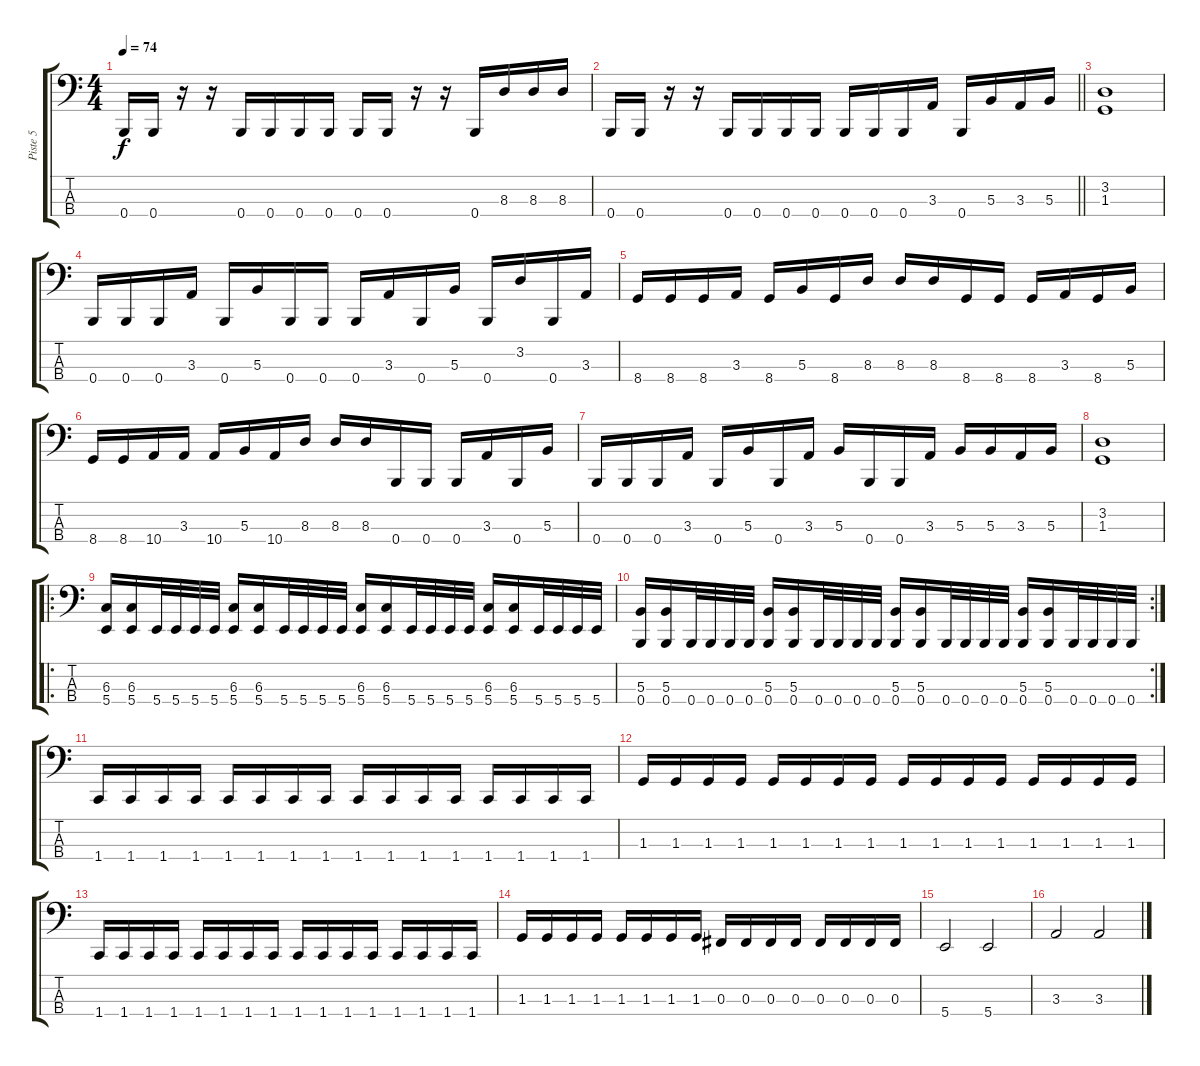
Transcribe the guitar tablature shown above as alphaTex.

\track ("Piste 5" "Piste 5") {instrument fretlessbass}
\staff {score tabs}
\tuning (E2 B1 Gb1 B0) {hide}
\ts (4 4)
\tempo 74
\clef f4
\ks c
0.4.16{dy f} 0.4.16 r.16 r.16 0.4.16 0.4.16 0.4.16 0.4.16 0.4.16 0.4.16 r.16 r.16 0.4.16 8.3.16 8.3.16 8.3.16 |
\barLineRight lightlight
0.4.16 0.4.16 r.16 r.16 0.4.16 0.4.16 0.4.16 0.4.16 0.4.16 0.4.16 0.4.16 3.3.16 0.4.16 5.3.16 3.3.16 5.3.16 |
(3.2 1.3).1 |
0.4.16 0.4.16 0.4.16 3.3.16 0.4.16 5.3.16 0.4.16 0.4.16 0.4.16 3.3.16 0.4.16 5.3.16 0.4.16 3.2.16 0.4.16 3.3.16 |
8.4.16 8.4.16 8.4.16 3.3.16 8.4.16 5.3.16 8.4.16 8.3.16 8.3.16 8.3.16 8.4.16 8.4.16 8.4.16 3.3.16 8.4.16 5.3.16 |
8.4.16 8.4.16 10.4.16 3.3.16 10.4.16 5.3.16 10.4.16 8.3.16 8.3.16 8.3.16 0.4.16 0.4.16 0.4.16 3.3.16 0.4.16 5.3.16 |
0.4.16 0.4.16 0.4.16 3.3.16 0.4.16 5.3.16 0.4.16 3.3.16 5.3.16 0.4.16 0.4.16 3.3.16 5.3.16 5.3.16 3.3.16 5.3.16 |
(3.2 1.3).1 |
\ro
(6.3 5.4).16 (6.3 5.4).16 5.4.32 5.4.32 5.4.32 5.4.32 (6.3 5.4).16 (6.3 5.4).16 5.4.32 5.4.32 5.4.32 5.4.32 (6.3 5.4).16 (6.3 5.4).16 5.4.32 5.4.32 5.4.32 5.4.32 (6.3 5.4).16 (6.3 5.4).16 5.4.32 5.4.32 5.4.32 5.4.32 |
\rc 2
(5.3 0.4).16 (5.3 0.4).16 0.4.32 0.4.32 0.4.32 0.4.32 (5.3 0.4).16 (5.3 0.4).16 0.4.32 0.4.32 0.4.32 0.4.32 (5.3 0.4).16 (5.3 0.4).16 0.4.32 0.4.32 0.4.32 0.4.32 (5.3 0.4).16 (5.3 0.4).16 0.4.32 0.4.32 0.4.32 0.4.32 |
1.4.16 1.4.16 1.4.16 1.4.16 1.4.16 1.4.16 1.4.16 1.4.16 1.4.16 1.4.16 1.4.16 1.4.16 1.4.16 1.4.16 1.4.16 1.4.16 |
1.3.16 1.3.16 1.3.16 1.3.16 1.3.16 1.3.16 1.3.16 1.3.16 1.3.16 1.3.16 1.3.16 1.3.16 1.3.16 1.3.16 1.3.16 1.3.16 |
1.4.16 1.4.16 1.4.16 1.4.16 1.4.16 1.4.16 1.4.16 1.4.16 1.4.16 1.4.16 1.4.16 1.4.16 1.4.16 1.4.16 1.4.16 1.4.16 |
1.3.16 1.3.16 1.3.16 1.3.16 1.3.16 1.3.16 1.3.16 1.3.16 0.3.16 0.3.16 0.3.16 0.3.16 0.3.16 0.3.16 0.3.16 0.3.16 |
5.4.2 5.4.2 |
3.3.2 3.3.2
